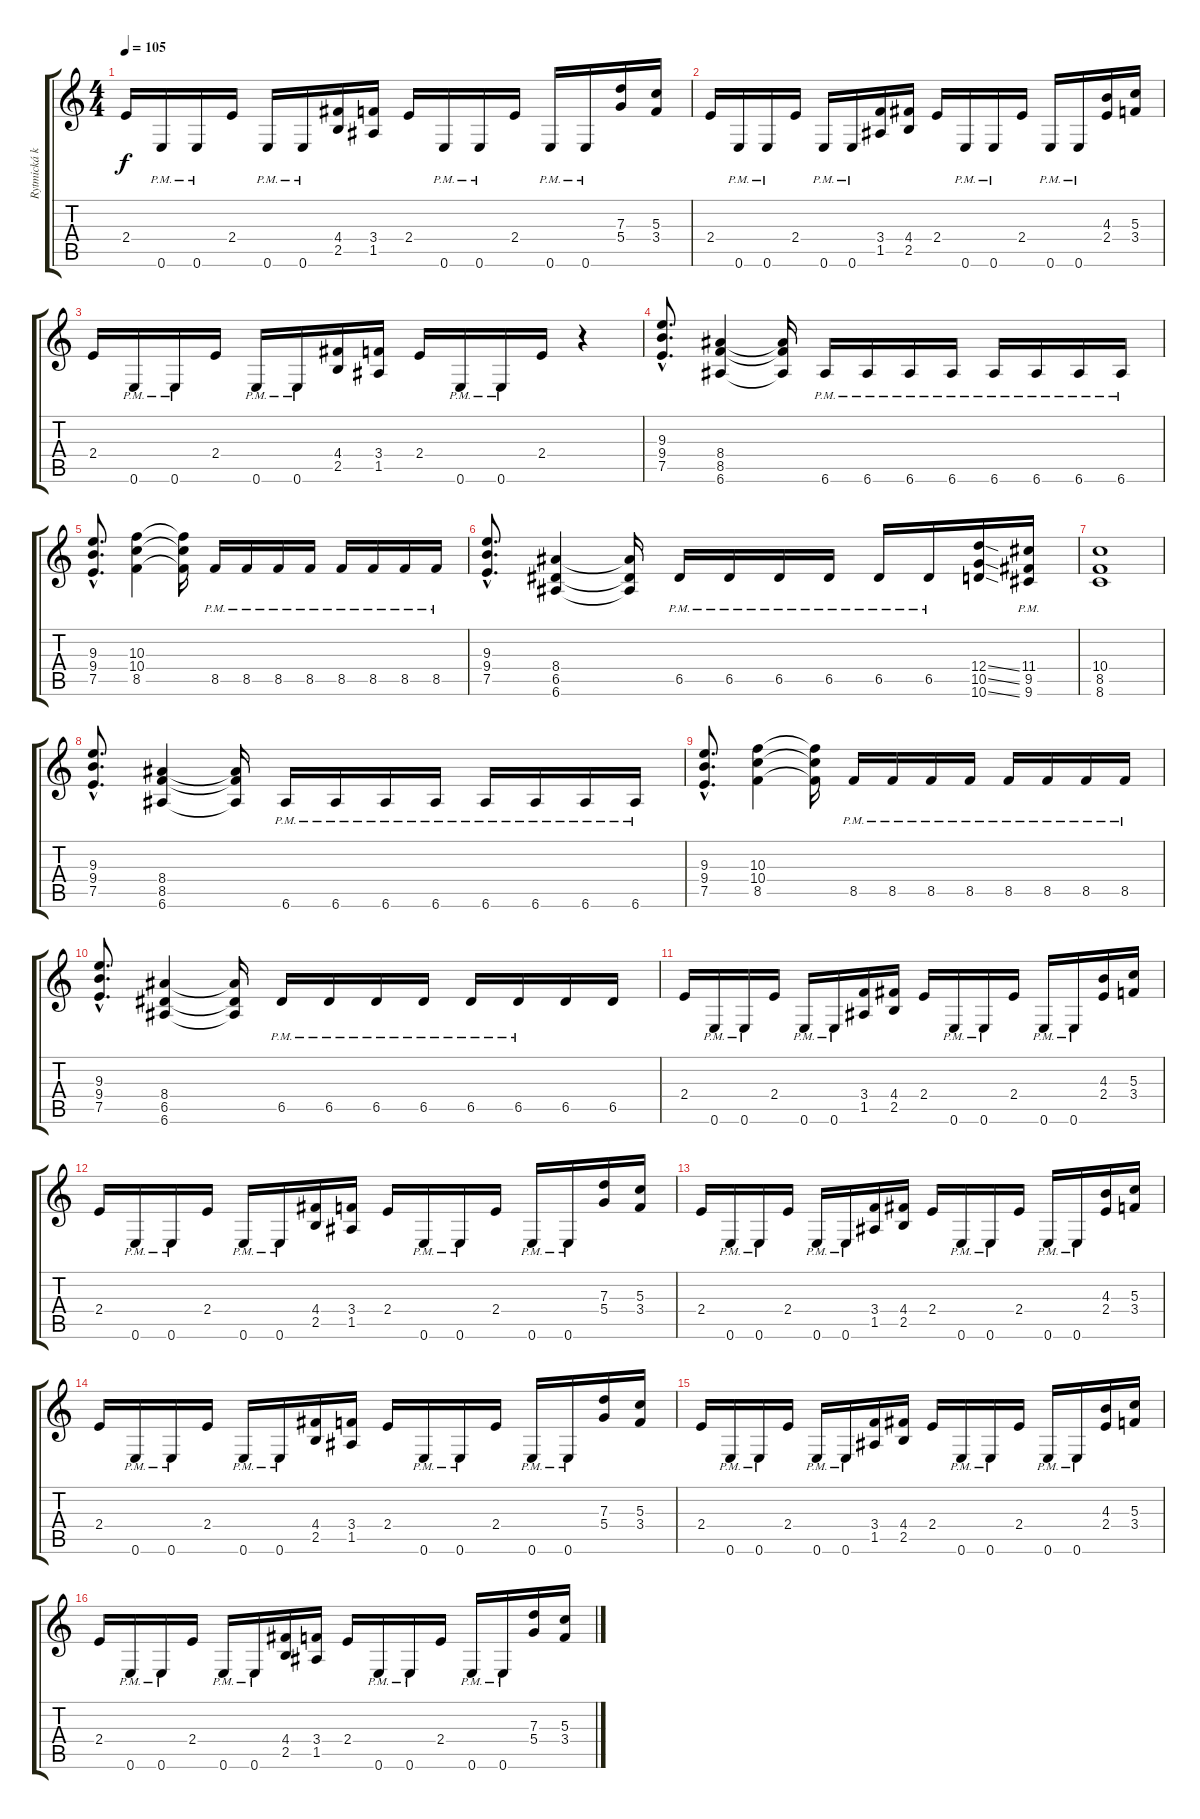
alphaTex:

\track ("Rytmická kytara" "Rytmická k") {instrument overdrivenguitar}
\staff {score tabs}
\tuning (E4 B3 G3 D3 A2 E2) {hide}
\ts (4 4)
\tempo 105
\clef g2
\ks c
2.4.16{dy f} 0.6{pm}.16 0.6{pm}.16 2.4.16 0.6{pm}.16 0.6{pm}.16 (4.4 2.5).16 (3.4 1.5).16 2.4.16 0.6{pm}.16 0.6{pm}.16 2.4.16 0.6{pm}.16 0.6{pm}.16 (7.3 5.4).16 (5.3 3.4).16 |
2.4.16 0.6{pm}.16 0.6{pm}.16 2.4.16 0.6{pm}.16 0.6{pm}.16 (3.4 1.5).16 (4.4 2.5).16 2.4.16 0.6{pm}.16 0.6{pm}.16 2.4.16 0.6{pm}.16 0.6{pm}.16 (4.3 2.4).16 (5.3 3.4).16 |
2.4.16 0.6{pm}.16 0.6{pm}.16 2.4.16 0.6{pm}.16 0.6{pm}.16 (4.4 2.5).16 (3.4 1.5).16 2.4.16 0.6{pm}.16 0.6{pm}.16 2.4.16 r.4 |
(9.3{hac} 9.4{hac} 7.5{hac}).8{d} (8.4 8.5 6.6).4 (8.4{t} 8.5{t} 6.6{t}).16 6.6{pm}.16 6.6{pm}.16 6.6{pm}.16 6.6{pm}.16 6.6{pm}.16 6.6{pm}.16 6.6{pm}.16 6.6{pm}.16 |
(9.3{hac} 9.4{hac} 7.5{hac}).8{d} (10.3 10.4 8.5).4 (10.3{t} 10.4{t} 8.5{t}).16 8.5{pm}.16 8.5{pm}.16 8.5{pm}.16 8.5{pm}.16 8.5{pm}.16 8.5{pm}.16 8.5{pm}.16 8.5{pm}.16 |
(9.3{hac} 9.4{hac} 7.5{hac}).8{d} (8.4 6.5 6.6).4 (8.4{t} 6.5{t} 6.6{t}).16 6.5{pm}.16 6.5{pm}.16 6.5{pm}.16 6.5{pm}.16 6.5{pm}.16 6.5{pm}.16 (12.4{ss} 10.5{ss} 10.6{ss}).16 (11.4 9.5{pm} 9.6).16 |
(10.4 8.5 8.6).1 |
(9.3{hac} 9.4{hac} 7.5{hac}).8{d} (8.4 8.5 6.6).4 (8.4{t} 8.5{t} 6.6{t}).16 6.6{pm}.16 6.6{pm}.16 6.6{pm}.16 6.6{pm}.16 6.6{pm}.16 6.6{pm}.16 6.6{pm}.16 6.6{pm}.16 |
(9.3{hac} 9.4{hac} 7.5{hac}).8{d} (10.3 10.4 8.5).4 (10.3{t} 10.4{t} 8.5{t}).16 8.5{pm}.16 8.5{pm}.16 8.5{pm}.16 8.5{pm}.16 8.5{pm}.16 8.5{pm}.16 8.5{pm}.16 8.5{pm}.16 |
(9.3{hac} 9.4{hac} 7.5{hac}).8{d} (8.4 6.5 6.6).4 (8.4{t} 6.5{t} 6.6{t}).16 6.5{pm}.16 6.5{pm}.16 6.5{pm}.16 6.5{pm}.16 6.5{pm}.16 6.5{pm}.16 6.5.16 6.5.16 |
2.4.16 0.6{pm}.16 0.6{pm}.16 2.4.16 0.6{pm}.16 0.6{pm}.16 (3.4 1.5).16 (4.4 2.5).16 2.4.16 0.6{pm}.16 0.6{pm}.16 2.4.16 0.6{pm}.16 0.6{pm}.16 (4.3 2.4).16 (5.3 3.4).16 |
2.4.16 0.6{pm}.16 0.6{pm}.16 2.4.16 0.6{pm}.16 0.6{pm}.16 (4.4 2.5).16 (3.4 1.5).16 2.4.16 0.6{pm}.16 0.6{pm}.16 2.4.16 0.6{pm}.16 0.6{pm}.16 (7.3 5.4).16 (5.3 3.4).16 |
2.4.16 0.6{pm}.16 0.6{pm}.16 2.4.16 0.6{pm}.16 0.6{pm}.16 (3.4 1.5).16 (4.4 2.5).16 2.4.16 0.6{pm}.16 0.6{pm}.16 2.4.16 0.6{pm}.16 0.6{pm}.16 (4.3 2.4).16 (5.3 3.4).16 |
2.4.16 0.6{pm}.16 0.6{pm}.16 2.4.16 0.6{pm}.16 0.6{pm}.16 (4.4 2.5).16 (3.4 1.5).16 2.4.16 0.6{pm}.16 0.6{pm}.16 2.4.16 0.6{pm}.16 0.6{pm}.16 (7.3 5.4).16 (5.3 3.4).16 |
2.4.16 0.6{pm}.16 0.6{pm}.16 2.4.16 0.6{pm}.16 0.6{pm}.16 (3.4 1.5).16 (4.4 2.5).16 2.4.16 0.6{pm}.16 0.6{pm}.16 2.4.16 0.6{pm}.16 0.6{pm}.16 (4.3 2.4).16 (5.3 3.4).16 |
2.4.16 0.6{pm}.16 0.6{pm}.16 2.4.16 0.6{pm}.16 0.6{pm}.16 (4.4 2.5).16 (3.4 1.5).16 2.4.16 0.6{pm}.16 0.6{pm}.16 2.4.16 0.6{pm}.16 0.6{pm}.16 (7.3 5.4).16 (5.3 3.4).16
